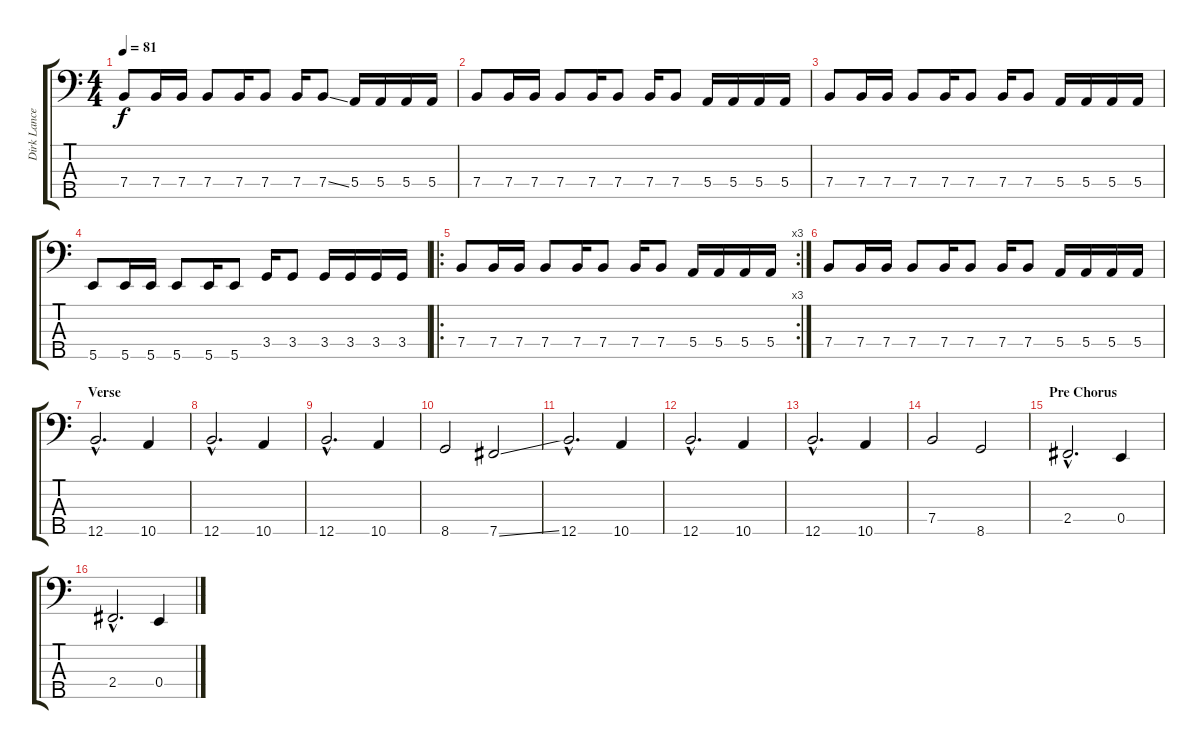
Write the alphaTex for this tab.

\track ("Dirk Lance [Bass]" "Dirk Lance") {instrument electricbassfinger}
\staff {score tabs}
\tuning (G2 D2 A1 E1 B0) {hide}
\ts (4 4)
\tempo 81
\clef f4
\ks c
7.4.8{dy f} 7.4.16 7.4.16 7.4.8 7.4.16 7.4.8 7.4.16 7.4{ss}.8 5.4.16 5.4.16 5.4.16 5.4.16 |
7.4.8 7.4.16 7.4.16 7.4.8 7.4.16 7.4.8 7.4.16 7.4.8 5.4.16 5.4.16 5.4.16 5.4.16 |
7.4.8 7.4.16 7.4.16 7.4.8 7.4.16 7.4.8 7.4.16 7.4.8 5.4.16 5.4.16 5.4.16 5.4.16 |
5.5.8 5.5.16 5.5.16 5.5.8 5.5.16 5.5.8 3.4.16 3.4.8 3.4.16 3.4.16 3.4.16 3.4.16 |
\ro
\rc 3
7.4.8 7.4.16 7.4.16 7.4.8 7.4.16 7.4.8 7.4.16 7.4.8 5.4.16 5.4.16 5.4.16 5.4.16 |
7.4.8 7.4.16 7.4.16 7.4.8 7.4.16 7.4.8 7.4.16 7.4.8 5.4.16 5.4.16 5.4.16 5.4.16 |
\section ("" "Verse")
12.5{hac}.2{d} 10.5.4 |
12.5{hac}.2{d} 10.5.4 |
12.5{hac}.2{d} 10.5.4 |
8.5.2 7.5{ss}.2 |
12.5{hac}.2{d} 10.5.4 |
12.5{hac}.2{d} 10.5.4 |
12.5{hac}.2{d} 10.5.4 |
7.4.2 8.5.2 |
\section ("" "Pre Chorus")
2.4{hac}.2{d} 0.4.4 |
2.4{hac}.2{d} 0.4.4
